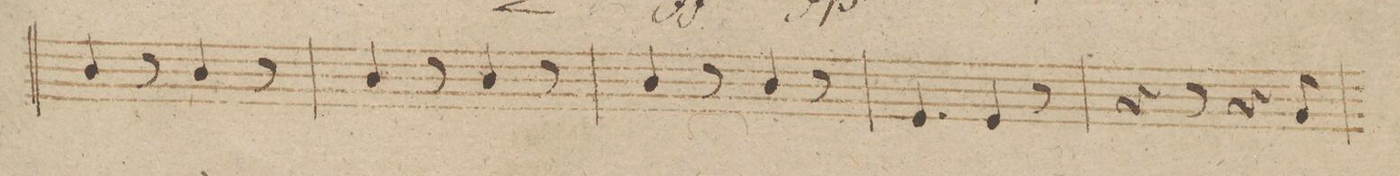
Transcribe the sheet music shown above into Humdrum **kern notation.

**kern	**dynam
*I"Viola.	*
*clefC3	*
*k[b-e-]	*
*M6/8	*
4c/	.
8r	.
4c/	.
8r	.
=31	=31
4c/	.
8r	.
4c/	.
8r	.
=32	=32
4c/	.
8r	.
4c/	.
8r	.
=33	=33
4.F/	.
8F/	.
4r	.
=34	=34
4r	.
8r	.
4r	.
8A/	.
=35	=35
*-	*-
